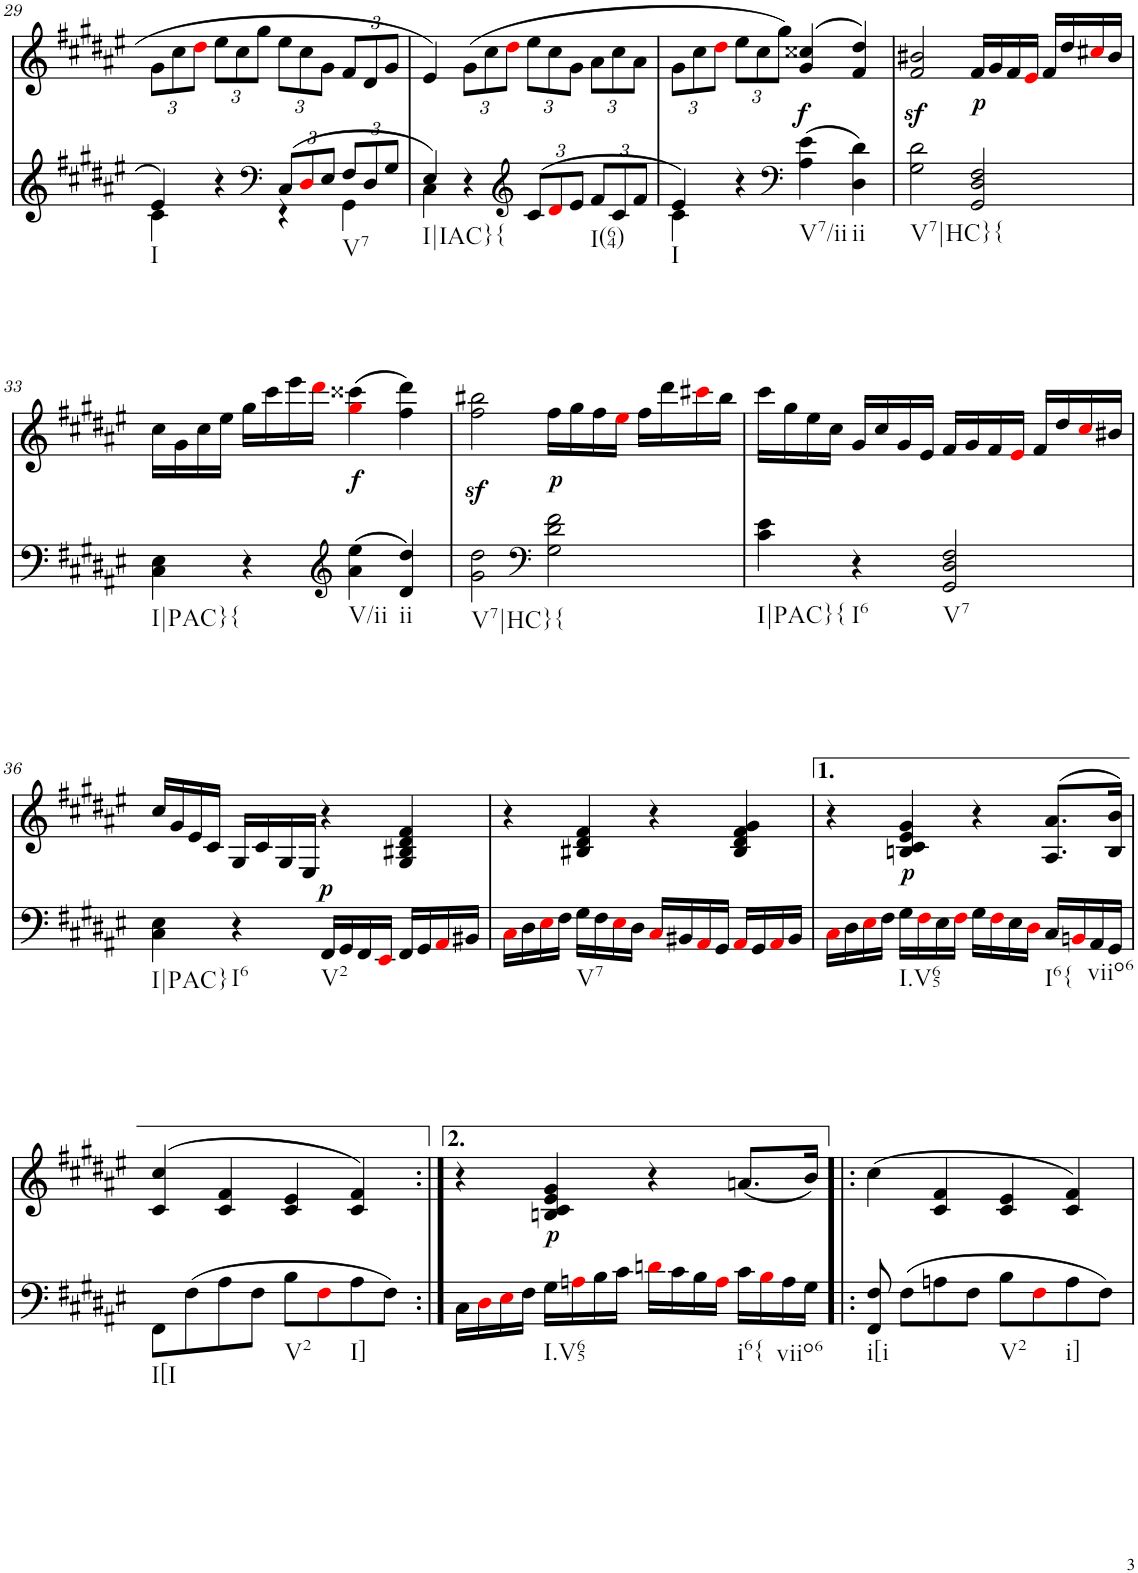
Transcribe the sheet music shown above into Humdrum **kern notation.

**kern	**kern	**text	**dynam
*part2	*part1	*part1	*part1
*staff2	*staff1	*staff1	*staff1
*I"piano	*I"piano	*	*
*I'Pno	*I'Pno	*	*
!!LO:PB:g=z
*clefG2	*clefG2	*	*
*k[f#c#g#d#a#e#]	*k[f#c#g#d#a#e#]	*	*
*F#:	*F#:	*	*
*M4/4	*M4/4	*	*
*met(c)	*met(c)	*	*
=29	=29	=29	=29
*^	*	*	*
*	*	*Xbrackettup	*	*
!LO:TX:b:t=I	!	!	!	!
4e#/	4c#\	12g#\L	.	.
.	.	12cc#\	.	.
.	.	12dd#i\J	.	.
4r	4ryy	12ee#\L	.	.
.	.	12cc#\	.	.
.	.	12gg#\J	.	.
*clefF4	*	*	*	*
*Xbrackettup	*	*	*	*
(12C#/L	4r	12ee#\L	.	.
12D#i/	.	12cc#\	.	.
12E#/J	.	12g#\J	.	.
!LO:TX:b:t=V7	!	!	!	!
12F#/L	4GG#\	12f#/L	.	.
12D#/	.	12d#/	.	.
12G#/J	.	12g#/J	.	.
=30	=30	=30	=30	=30
!LO:TX:b:t=I|IAC}{	!	!	!	!
4E#/)	4C#\	4e#/	.	.
4r	2.ryy	(12g#\L	.	.
.	.	12cc#\	.	.
.	.	12dd#i\J	.	.
*clefG2	*	*	*	*
(12c#/L	.	12ee#\L	.	.
12d#i/	.	12cc#\	.	.
12e#/J	.	12g#\J	.	.
!LO:TX:b:t=I(64)	!	!	!	!
12f#/L	.	12a#\L	.	.
12c#/	.	12cc#\	.	.
12f#/J	.	12a#\J	.	.
=31	=31	=31	=31	=31
!LO:TX:b:t=I	!	!	!	!
4e#/)	4c#\	12g#\L	.	.
.	.	12cc#\	.	.
.	.	12dd#i\J	.	.
4r	2.ryy	12ee#\L	.	.
.	.	12cc#\	.	.
.	.	12gg#\J)	.	.
*clefF4	*	*	*	*
!LO:TX:b:t=V7/ii	!	!	!	!
!	!	!	!	!LO:DY:b
(>4A#\ 4e#\	.	(>4g#/ 4cc##X/	.	f
!LO:TX:b:t=ii	!	!	!	!
4D#\ 4d#\)	.	4f#/ 4dd#/)	.	.
*v	*v	*	*	*
=32	=32	=32	=32
!LO:TX:b:t=V7|HC}{	!	!	!
2G#\ 2d#\	2f#/z< 2b#X/z<	.	.
!	!	!LO:LY:b	!
2GG#/ 2D#/ 2F#/	16f#/LL	.	.
.	16g#/	.	.
.	16f#/	.	.
.	16e#i/JJ	.	.
.	16f#/LL	.	.
.	16dd#/	.	.
.	16cc#Xi/	.	.
.	16b#/JJ	.	.
!!LO:LB:g=z
=33	=33	=33	=33
!LO:TX:b:t=I|PAC}{	!	!	!
4C#\ 4E#\	16cc#\LL	.	.
.	16g#\	.	.
.	16cc#\	.	.
.	16ee#\JJ	.	.
4r	16gg#\LL	.	.
.	16ccc#\	.	.
.	16eee#\	.	.
.	16ddd#i\JJ	.	.
*clefG2	*	*	*
!LO:TX:b:t=V/ii	!	!	!
!	!	!LO:LY:b	!
(4a#\ 4ee#\	(4gg#i\ 4ccc##X\	.	.
!LO:TX:b:t=ii	!	!	!
4d#/ 4dd#/)	4ff#\ 4ddd#\)	.	.
=34	=34	=34	=34
!LO:TX:b:t=V7|HC}{	!	!	!
2g#\ 2dd#\	2ff#\z< 2bb#X\z<	.	.
*clefF4	*	*	*
!	!	!LO:LY:b	!
2G#\ 2d#\ 2f#\	16ff#\LL	.	.
.	16gg#\	.	.
.	16ff#\	.	.
.	16ee#i\JJ	.	.
.	16ff#\LL	.	.
.	16ddd#\	.	.
.	16ccc#Xi\	.	.
.	16bb#\JJ	.	.
=35	=35	=35	=35
!LO:TX:b:t=I|PAC}{	!	!	!
4c#\ 4e#\	16ccc#\LL	.	.
.	16gg#\	.	.
.	16ee#\	.	.
.	16cc#\JJ	.	.
!LO:TX:b:t=I6	!	!	!
4r	16g#/LL	.	.
.	16cc#/	.	.
.	16g#/	.	.
.	16e#/JJ	.	.
!LO:TX:b:t=V7	!	!	!
2GG#/ 2D#/ 2F#/	16f#/LL	.	.
.	16g#/	.	.
.	16f#/	.	.
.	16e#i/JJ	.	.
.	16f#/LL	.	.
.	16dd#/	.	.
.	16cc#i/	.	.
.	16b#X/JJ	.	.
!!LO:LB:g=z
=36	=36	=36	=36
!LO:TX:b:t=I|PAC}	!	!	!
4C#\ 4E#\	16cc#/LL	.	.
.	16g#/	.	.
.	16e#/	.	.
.	16c#/JJ	.	.
!LO:TX:b:t=I6	!	!	!
4r	16G#/LL	.	.
.	16c#/	.	.
.	16G#/	.	.
.	16E#/JJ	.	.
!LO:TX:b:t=V2	!	!	!
!	!	!	!LO:DY:b
16FF#/LL	4r	.	p
16GG#/	.	.	.
16FF#/	.	.	.
16EE#i/JJ	.	.	.
16FF#/LL	4G#/ 4B#X/ 4d#/ 4f#/	.	.
16GG#/	.	.	.
16AA#i/	.	.	.
16BB#X/JJ	.	.	.
=37	=37	=37	=37
16C#i\LL	4r	.	.
16D#\	.	.	.
16E#i\	.	.	.
16F#\JJ	.	.	.
!LO:TX:b:t=V7	!	!	!
16G#\LL	4B#X/ 4d#/ 4f#/	.	.
16F#\	.	.	.
16E#i\	.	.	.
16D#\JJ	.	.	.
16C#i/LL	4r	.	.
16BB#X/	.	.	.
16AA#i/	.	.	.
16GG#/JJ	.	.	.
16AA#i/LL	4B#/ 4d#/ 4f#/ 4g#/	.	.
16GG#/	.	.	.
16AA#i/	.	.	.
16BB#/JJ	.	.	.
=38	=38	=38	=38
16C#i\LL	4r	.	.
16D#\	.	.	.
16E#i\	.	.	.
16F#\JJ	.	.	.
!LO:TX:b:t=I.V65	!	!	!
!	!	!LO:LY:b	!
16G#\LL	4Bn/ 4c#/ 4e#/ 4g#/	.	.
16F#i\	.	.	.
16E#\	.	.	.
16F#i\JJ	.	.	.
16G#\LL	4r	.	.
16F#i\	.	.	.
16E#\	.	.	.
16D#i\JJ	.	.	.
!LO:TX:b:t=I6{	!	!	!
16C#/LL	(>8.A#/ 8.a#/L	.	.
16BBni/	.	.	.
16AA#/	.	.	.
!LO:TX:b:t=viio6	!	!	!
16GG#/JJ	16B/ 16b/Jk)	.	.
!!LO:LB:g=z
=38X2	=38X2	=38X2	=38X2
!LO:TX:b:t=I[I	!	!	!
8FF#\L	(>4c#/ 4cc#/	.	.
(8F#\	.	.	.
8A#\	4c#/ 4f#/	.	.
8F#\J	.	.	.
!LO:TX:b:t=V2	!	!	!
8B\L	4c#/ 4e#/	.	.
8F#i\	.	.	.
!LO:TX:b:t=I]	!	!	!
8A#\	4c#/ 4f#/)	.	.
8F#\J)	.	.	.
=38X3:|!	=38X3:|!	=38X3:|!	=38X3:|!
16C#\LL	4r	.	.
16D#i\	.	.	.
16E#i\	.	.	.
16F#\JJ	.	.	.
!LO:TX:b:t=I.V65	!	!	!
!	!	!LO:LY:b	!
16G#\LL	4Bn/ 4c#/ 4e#/ 4g#/	.	.
16Ani\	.	.	.
16B\	.	.	.
16c#\JJ	.	.	.
16dni\LL	4r	.	.
16c#\	.	.	.
16B\	.	.	.
16Ai\JJ	.	.	.
!LO:TX:b:t=i6{	!	!	!
16c#\LL	(8.an/L	.	.
16Bi\	.	.	.
16A\	.	.	.
!LO:TX:b:t=viio6	!	!	!
16G#\JJ	16b/Jk)	.	.
=39!|:	=39!|:	=39!|:	=39!|:
!LO:TX:b:t=i[i	!	!	!
8FF#/ 8F#/	(4cc#\	.	.
(8F#\L	.	.	.
8An\	4c#/ 4f#/	.	.
8F#\J	.	.	.
!LO:TX:b:t=V2	!	!	!
8B\L	4c#/ 4e#/	.	.
8F#i\	.	.	.
!LO:TX:b:t=i]	!	!	!
8A\	4c#/ 4f#/)	.	.
8F#\J)	.	.	.
=	=	=	=
*-	*-	*-	*-
